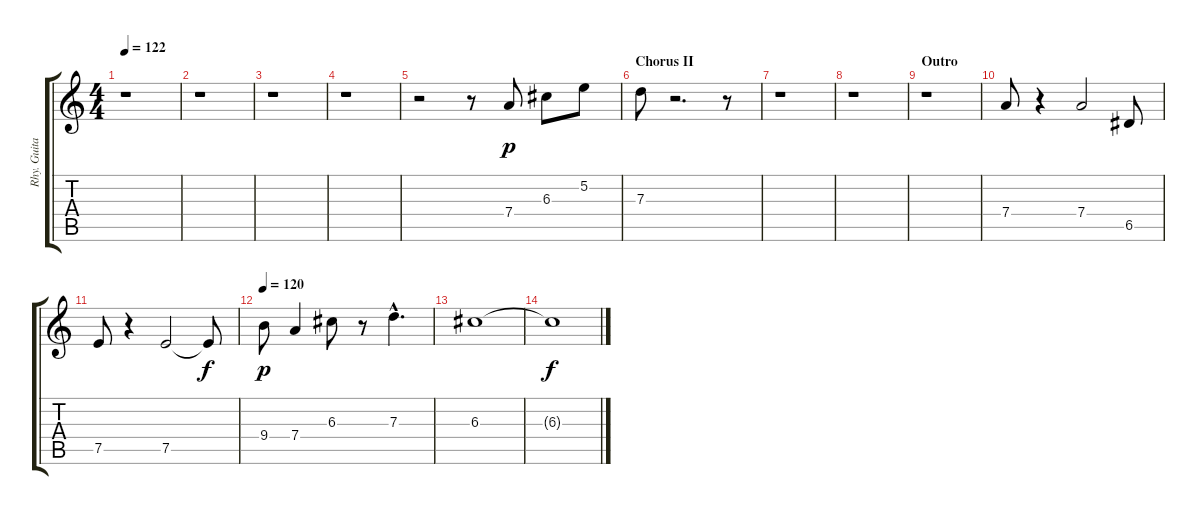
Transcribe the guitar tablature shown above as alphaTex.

\track ("Rhy. Guitar" "Rhy. Guita") {instrument overdrivenguitar}
\staff {score tabs}
\tuning (E4 B3 G3 D3 A2 E2) {hide}
\ts (4 4)
\tempo 122
\clef g2
\ks c
r.1{dy p} |
r.1 |
r.1 |
r.1 |
r.2 r.8 7.4.8 6.3.8 5.2.8 |
\section ("" "Chorus II")
7.3.8 r.2{d} r.8 |
r.1 |
r.1 |
\section ("" "Outro")
r.1 |
7.4.8 r.4 7.4.2 6.5.8 |
7.5.8 r.4 7.5.2 7.5{t}.8{dy f} |
\tempo 120
9.4.8{dy p} 7.4.4 6.3.8 r.8 7.3{hac}.4{d} |
6.3.1 |
6.3{t}.1{dy f}
